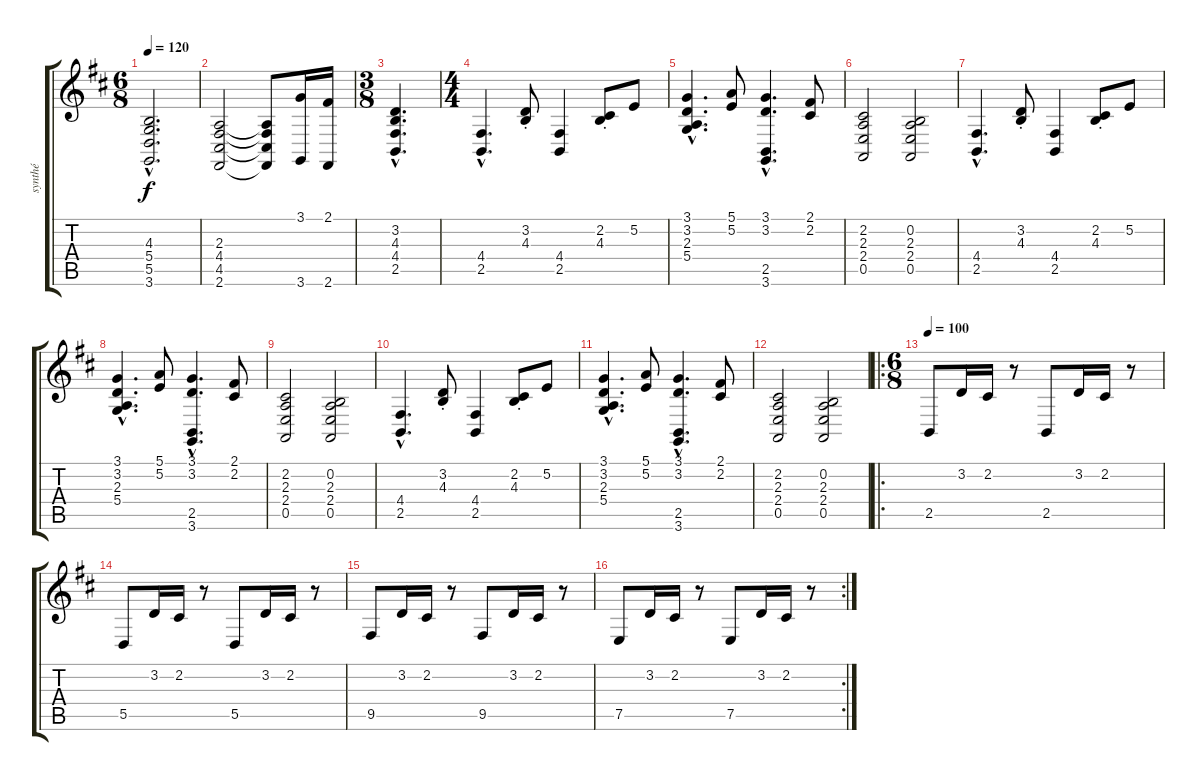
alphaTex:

\track ("synthé" "synthé") {instrument stringensemble1}
\staff {score tabs}
\tuning (E4 B3 G3 D3 A2 E2) {hide}
\ts (6 8)
\tempo 120
\clef g2
\ks bminor
(4.3{hac} 5.4{hac} 5.5{hac} 3.6{hac}).2{d dy f} |
(2.3 4.4 4.5 2.6).2 (2.3{t} 4.4{t} 4.5{t} 2.6{t}).8 (3.1 3.6).16 (2.1 2.6).16 |
\ts (3 8)
(3.2{hac} 4.3{hac} 4.4{hac} 2.5{hac}).4{d} |
\ts (4 4)
(4.4{hac} 2.5{hac}).4{d} (3.2{st} 4.3{st}).8 (4.4 2.5).4 (2.2{st} 4.3{st}).8 5.2.8 |
(3.1{hac} 3.2{hac} 2.3{hac} 5.4{hac}).4{d} (5.1 5.2).8 (3.1{hac} 3.2{hac} 2.5{hac} 3.6{hac}).4{d} (2.1 2.2).8 |
(2.2 2.3 2.4 0.5).2 (0.2 2.3 2.4 0.5).2 |
(4.4{hac} 2.5{hac}).4{d} (3.2{st} 4.3{st}).8 (4.4 2.5).4 (2.2{st} 4.3{st}).8 5.2.8 |
(3.1{hac} 3.2{hac} 2.3{hac} 5.4{hac}).4{d} (5.1 5.2).8 (3.1{hac} 3.2{hac} 2.5{hac} 3.6{hac}).4{d} (2.1 2.2).8 |
(2.2 2.3 2.4 0.5).2 (0.2 2.3 2.4 0.5).2 |
(4.4{hac} 2.5{hac}).4{d} (3.2{st} 4.3{st}).8 (4.4 2.5).4 (2.2{st} 4.3{st}).8 5.2.8 |
(3.1{hac} 3.2{hac} 2.3{hac} 5.4{hac}).4{d} (5.1 5.2).8 (3.1{hac} 3.2{hac} 2.5{hac} 3.6{hac}).4{d} (2.1 2.2).8 |
(2.2 2.3 2.4 0.5).2 (0.2 2.3 2.4 0.5).2 |
\ro
\ts (6 8)
\tempo 100
2.5.8 3.2.16 2.2.16 r.8 2.5.8 3.2.16 2.2.16 r.8 |
5.5.8 3.2.16 2.2.16 r.8 5.5.8 3.2.16 2.2.16 r.8 |
9.5.8 3.2.16 2.2.16 r.8 9.5.8 3.2.16 2.2.16 r.8 |
\rc 2
7.5.8 3.2.16 2.2.16 r.8 7.5.8 3.2.16 2.2.16 r.8
